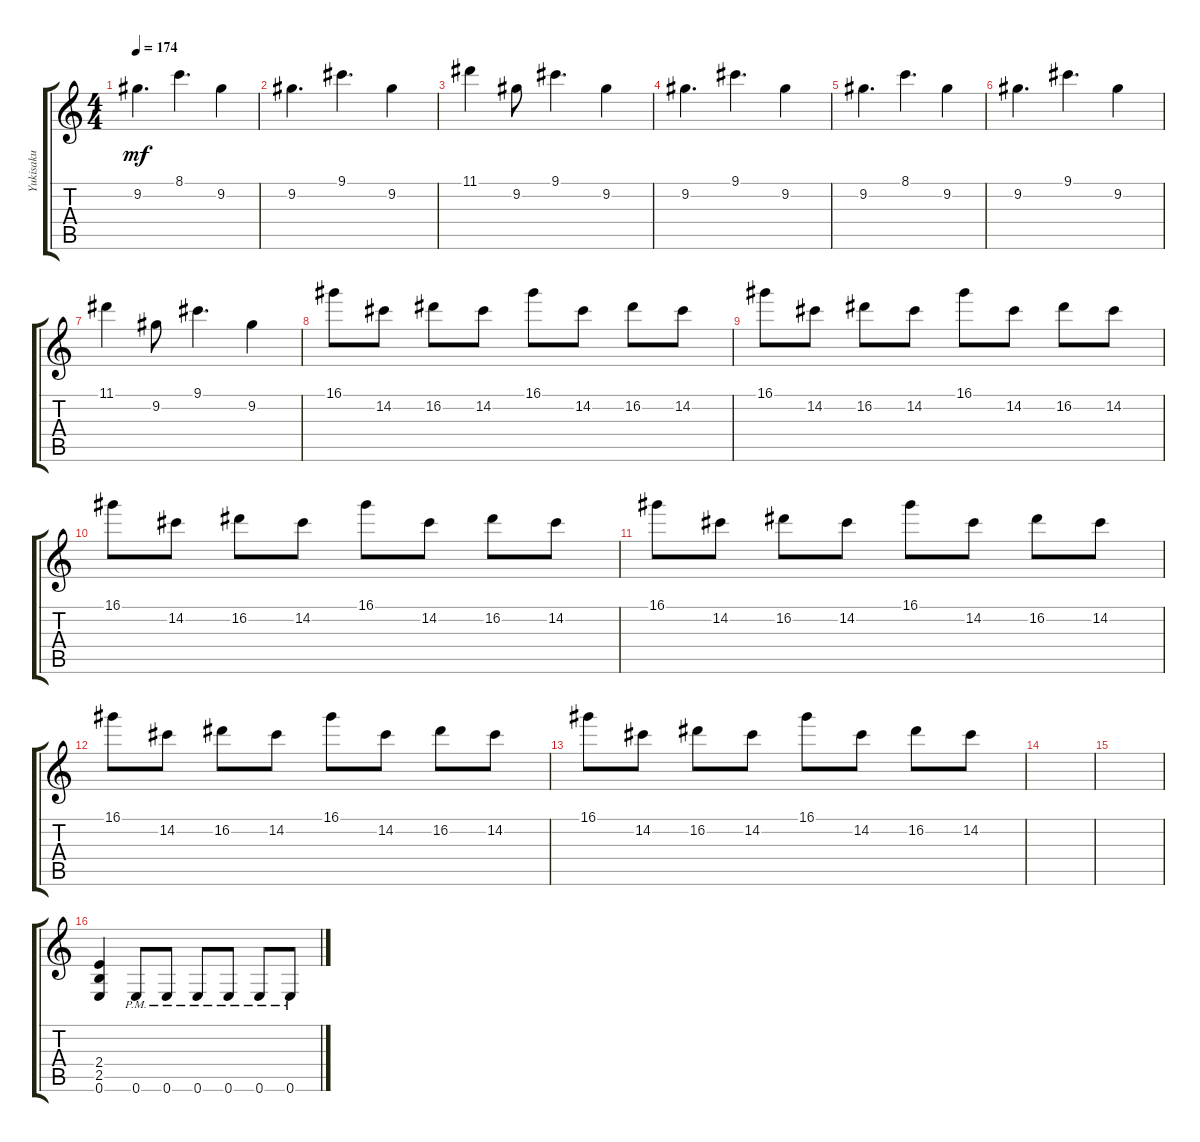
\track ("Yukisaku" "Yukisaku") {instrument overdrivenguitar}
\staff {score tabs}
\tuning (E4 B3 G3 D3 A2 E2) {hide}
\ts (4 4)
\tempo 174
\clef g2
\ks c
9.2.4{d dy mf} 8.1.4{d} 9.2.4 |
9.2.4{d} 9.1.4{d} 9.2.4 |
11.1.4 9.2.8 9.1.4{d} 9.2.4 |
9.2.4{d} 9.1.4{d} 9.2.4 |
9.2.4{d} 8.1.4{d} 9.2.4 |
9.2.4{d} 9.1.4{d} 9.2.4 |
11.1.4 9.2.8 9.1.4{d} 9.2.4 |
16.1.8 14.2.8 16.2.8 14.2.8 16.1.8 14.2.8 16.2.8 14.2.8 |
16.1.8 14.2.8 16.2.8 14.2.8 16.1.8 14.2.8 16.2.8 14.2.8 |
16.1.8 14.2.8 16.2.8 14.2.8 16.1.8 14.2.8 16.2.8 14.2.8 |
16.1.8 14.2.8 16.2.8 14.2.8 16.1.8 14.2.8 16.2.8 14.2.8 |
16.1.8 14.2.8 16.2.8 14.2.8 16.1.8 14.2.8 16.2.8 14.2.8 |
16.1.8 14.2.8 16.2.8 14.2.8 16.1.8 14.2.8 16.2.8 14.2.8 |
|
|
(2.4 2.5 0.6).4 0.6{pm}.8 0.6{pm}.8 0.6{pm}.8 0.6{pm}.8 0.6{pm}.8 0.6{pm}.8
